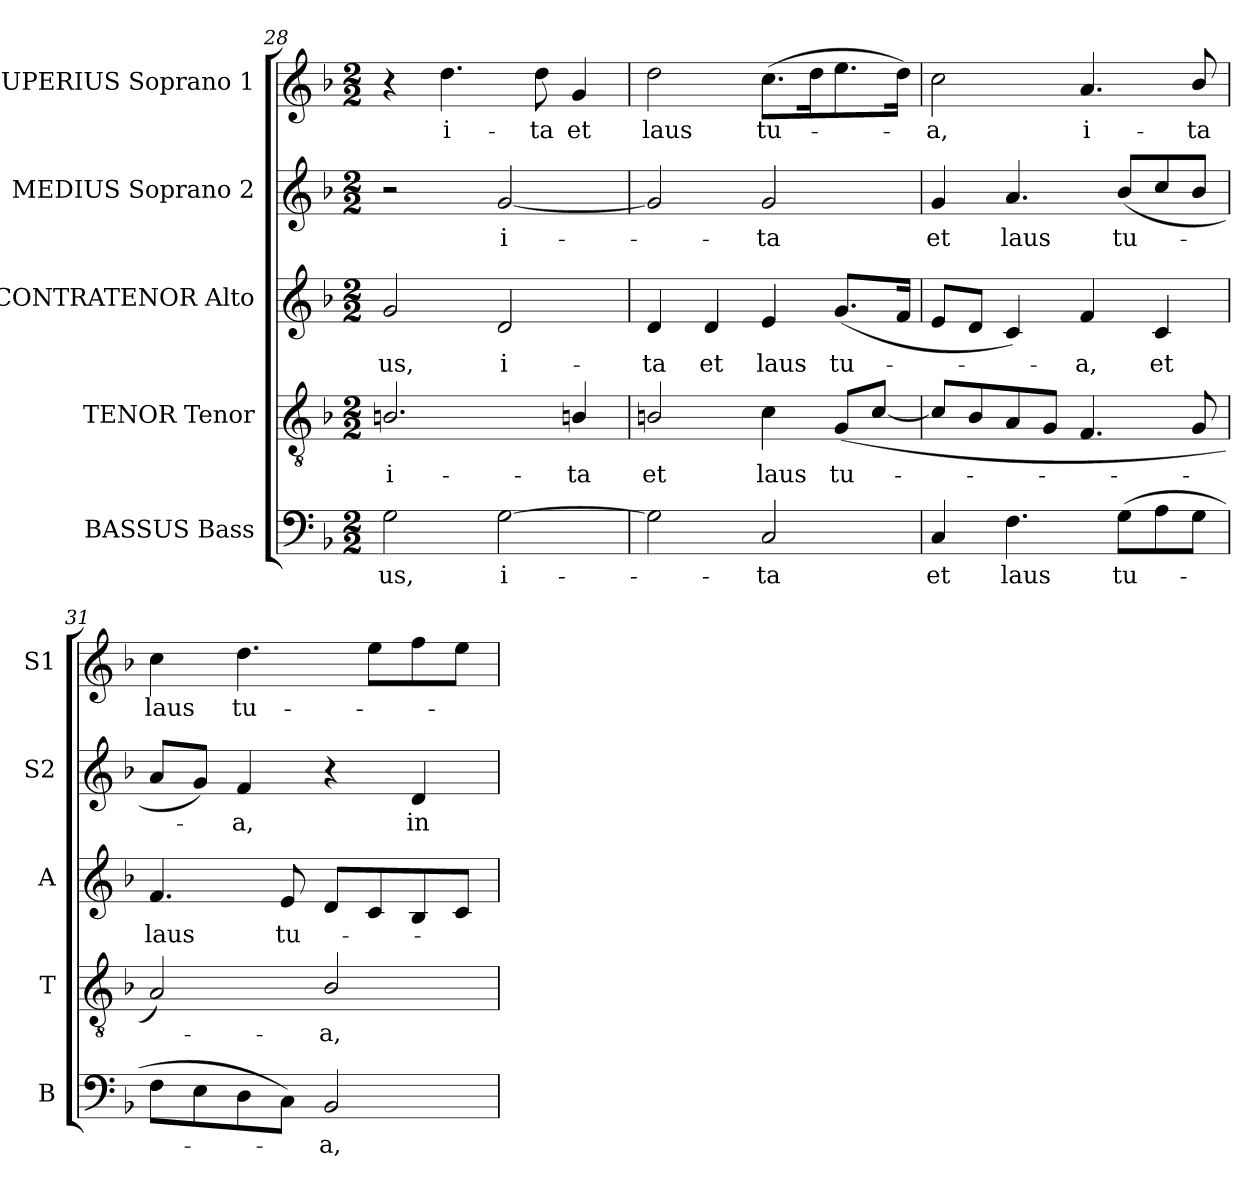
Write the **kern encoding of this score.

**kern	**text	**kern	**text	**kern	**text	**kern	**text	**kern	**text
*part5	*part5	*part4	*part4	*part3	*part3	*part2	*part2	*part1	*part1
*staff5	*staff5	*staff4	*staff4	*staff3	*staff3	*staff2	*staff2	*staff1	*staff1
*I"BASSUS Bass	*	*I"TENOR Tenor	*	*I"CONTRATENOR Alto	*	*I"MEDIUS Soprano 2	*	*I"SUPERIUS Soprano 1	*
*I'B	*	*I'T	*	*I'A	*	*I'S2	*	*I'S1	*
*clefF4	*	*clefGv2	*	*clefG2	*	*clefG2	*	*clefG2	*
*	*	*ITrd7c12	*	*	*	*	*	*	*
*k[b-]	*	*k[b-]	*	*k[b-]	*	*k[b-]	*	*k[b-]	*
*F:	*	*F:	*	*F:	*	*F:	*	*F:	*
*M2/2	*	*M2/2	*	*M2/2	*	*M2/2	*	*M2/2	*
=28	=28	=28	=28	=28	=28	=28	=28	=28	=28
!	!LO:LY:b:color=#000000	!	!	!	!	!	!	!	!
!	!	!	!LO:LY:b:color=#000000	!	!	!	!	!	!
!	!	!	!	!	!LO:LY:b:color=#000000	!	!	!	!
2Gi\	-us,	2.BBni/	i-	2gi/	-us,	2r	.	4r	.
!	!	!	!	!	!	!	!	!	!LO:LY:b:color=#000000
.	.	.	.	.	.	.	.	4.ddi\	i-
!	!LO:LY:b:color=#000000	!	!	!	!	!	!	!	!
!	!	!	!	!	!LO:LY:b:color=#000000	!	!	!	!
!	!	!	!	!	!	!	!LO:LY:b:color=#000000	!	!
[2Gi\	i-	.	.	2di/	i-	[2gi/	i-	.	.
!	!	!	!	!	!	!	!	!	!LO:LY:b:color=#000000
.	.	.	.	.	.	.	.	8ddi\	-ta
!	!	!	!LO:LY:b:color=#000000	!	!	!	!	!	!
!	!	!	!	!	!	!	!	!	!LO:LY:b:color=#000000
.	.	4BBni/	-ta	.	.	.	.	4gi/	et
!!LO:PB:g=z
=29	=29	=29	=29	=29	=29	=29	=29	=29	=29
!	!	!	!LO:LY:b:color=#000000	!	!	!	!	!	!
!	!	!	!	!	!LO:LY:b:color=#000000	!	!	!	!
!	!	!	!	!	!	!	!	!	!LO:LY:b:color=#000000
2Gi\]	.	2BBni/	et	4di/	-ta	2gi/]	.	2ddi\	laus
!	!	!	!	!	!LO:LY:b:color=#000000	!	!	!	!
.	.	.	.	4di/	et	.	.	.	.
!	!LO:LY:b:color=#000000	!	!	!	!	!	!	!	!
!	!	!	!LO:LY:b:color=#000000	!	!	!	!	!	!
!	!	!	!	!	!LO:LY:b:color=#000000	!	!	!	!
!	!	!	!	!	!	!	!LO:LY:b:color=#000000	!	!
!	!	!	!	!	!	!	!	!	!LO:LY:b:color=#000000
2Ci/	-ta	4Ci\	laus	4ei/	laus	2gi/	-ta	(8.cci\L	tu-
.	.	.	.	.	.	.	.	16ddi\K	.
!	!	!	!LO:LY:b:color=#000000	!	!	!	!	!	!
!	!	!	!	!	!LO:LY:b:color=#000000	!	!	!	!
.	.	(8GGi/L	tu-	(8.gi/L	tu-	.	.	8.eei\	.
.	.	[8Ci/J	.	.	.	.	.	.	.
.	.	.	.	16fi/Jk	.	.	.	16ddi\Jk)	.
=30	=30	=30	=30	=30	=30	=30	=30	=30	=30
!	!LO:LY:b:color=#000000	!	!	!	!	!	!	!	!
!	!	!	!	!	!	!	!LO:LY:b:color=#000000	!	!
!	!	!	!	!	!	!	!	!	!LO:LY:b:color=#000000
4Ci/	et	8Ci/L]	.	8ei/L	.	4gi/	et	2cci\	-a,
.	.	8BB-i/	.	8di/J	.	.	.	.	.
!	!LO:LY:b:color=#000000	!	!	!	!	!	!	!	!
!	!	!	!	!	!	!	!LO:LY:b:color=#000000	!	!
4.Fi\	laus	8AAi/	.	4ci/)	.	4.ai/	laus	.	.
.	.	8GGi/J	.	.	.	.	.	.	.
!	!	!	!	!	!LO:LY:b:color=#000000	!	!	!	!
!	!	!	!	!	!	!	!	!	!LO:LY:b:color=#000000
.	.	4.FFi/	.	4fi/	-a,	.	.	4.ai/	i-
!	!LO:LY:b:color=#000000	!	!	!	!	!	!	!	!
!	!	!	!	!	!	!	!LO:LY:b:color=#000000	!	!
(8Gi\L	tu-	.	.	.	.	(8b-i/L	tu-	.	.
!	!	!	!	!	!LO:LY:b:color=#000000	!	!	!	!
8Ai\	.	.	.	4ci/	et	8cci/	.	.	.
!	!	!	!	!	!	!	!	!	!LO:LY:b:color=#000000
8Gi\J	.	8GGi/	.	.	.	8b-i/J	.	8b-i/	-ta
=31	=31	=31	=31	=31	=31	=31	=31	=31	=31
!	!	!	!	!	!LO:LY:b:color=#000000	!	!	!	!
!	!	!	!	!	!	!	!	!	!LO:LY:b:color=#000000
8Fi\L	.	2AAi/)	.	4.fi/	laus	8ai/L	.	4cci\	laus
8Ei\	.	.	.	.	.	8gi/J)	.	.	.
!	!	!	!	!	!	!	!LO:LY:b:color=#000000	!	!
!	!	!	!	!	!	!	!	!	!LO:LY:b:color=#000000
8Di\	.	.	.	.	.	4fi/	-a,	4.ddi\	tu-
!	!	!	!	!	!LO:LY:b:color=#000000	!	!	!	!
8Ci\J)	.	.	.	8ei/	tu-	.	.	.	.
!	!LO:LY:b:color=#000000	!	!	!	!	!	!	!	!
!	!	!	!LO:LY:b:color=#000000	!	!	!	!	!	!
2BB-i/	-a,	2BB-i/	-a,	8di/L	.	4r	.	.	.
.	.	.	.	8ci/	.	.	.	8eei\L	.
!	!	!	!	!	!	!	!LO:LY:b:color=#000000	!	!
.	.	.	.	8B-i/	.	4di/	in	8ffi\	.
.	.	.	.	8ci/J	.	.	.	8eei\J	.
=	=	=	=	=	=	=	=	=	=
*-	*-	*-	*-	*-	*-	*-	*-	*-	*-
